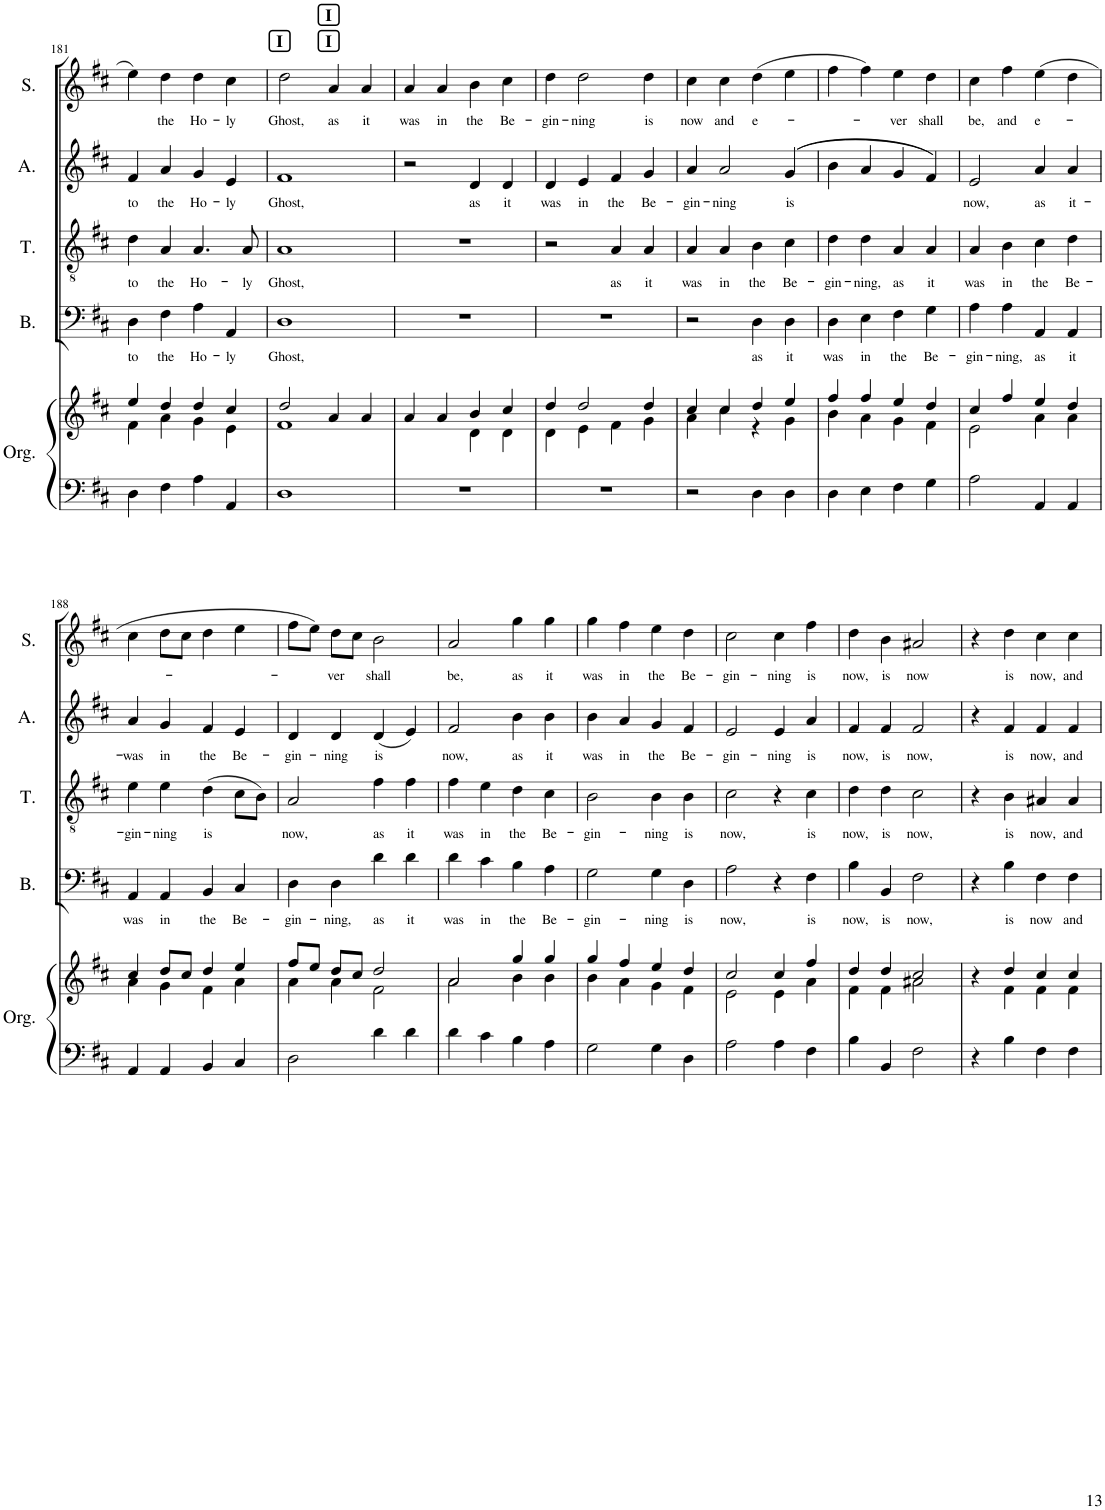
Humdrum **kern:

**kern	**kern	**kern	**text	**kern	**text	**kern	**text	**kern	**text
*part5	*part5	*part4	*part4	*part3	*part3	*part2	*part2	*part1	*part1
*staff6	*staff5	*staff4	*staff4	*staff3	*staff3	*staff2	*staff2	*staff1	*staff1
*I"Organ	*	*I"Bass	*	*I"Tenor	*	*I"Alto	*	*I"Soprano I	*
*I'Org.	*	*I'B.	*	*I'T.	*	*I'A.	*	*I'S.	*
!!LO:PB:g=z
*clefF4	*clefG2	*clefF4	*	*clefGv2	*	*clefG2	*	*clefG2	*
*k[f#c#]	*k[f#c#]	*k[f#c#]	*	*k[f#c#]	*	*k[f#c#]	*	*k[f#c#]	*
*M4/4	*M4/4	*M4/4	*	*M4/4	*	*M4/4	*	*M4/4	*
*met(c|)	*met(c|)	*met(c|)	*	*met(c|)	*	*met(c|)	*	*met(c|)	*
=181	=181	=181	=181	=181	=181	=181	=181	=181	=181
*	*^	*	*	*	*	*	*	*	*
!	!	!	!	!LO:LY:b	!	!LO:LY:b	!	!LO:LY:b	!	!
4D\	4ee/	4f#\	4D\	to	4d\	to	4f#/	to	4ee\	.
!	!	!	!	!LO:LY:b	!	!LO:LY:b	!	!LO:LY:b	!	!LO:LY:b
4F#\	4dd/	4a\	4F#\	the	4A/	the	4a/	the	4dd\	the
!	!	!	!	!LO:LY:b	!	!LO:LY:b	!	!LO:LY:b	!	!LO:LY:b
4A\	4dd/	4g\	4A\	Ho-	4.A/	Ho-	4g/	Ho-	4dd\	Ho-
!	!	!	!	!LO:LY:b	!	!	!	!LO:LY:b	!	!LO:LY:b
4AA/	4cc#/	4e\	4AA/	-ly	.	.	4e/	-ly	4cc#\	-ly
!	!	!	!	!	!	!LO:LY:b	!	!	!	!
.	.	.	.	.	8A/	-ly	.	.	.	.
=182	=182	=182	=182	=182	=182	=182	=182	=182	=182	=182
!	!	!	!	!	!	!	!	!	!LO:TX:a:B:t=I	!
!	!	!	!	!LO:LY:b	!	!LO:LY:b	!	!LO:LY:b	!	!LO:LY:b
1D	2dd/	1f#	1D	Ghost,	1A	Ghost,	1f#	Ghost,	2dd\	Ghost,
!	!	!	!	!	!	!	!	!	!LO:TX:a:B:t=I	!
!	!	!	!	!	!	!	!	!	!LO:TX:a:B:t=I	!
!	!	!	!	!	!	!	!	!	!	!LO:LY:b
.	4a/	.	.	.	.	.	.	.	4a/	as
!	!	!	!	!	!	!	!	!	!	!LO:LY:b
.	4a/	.	.	.	.	.	.	.	4a/	it
=183	=183	=183	=183	=183	=183	=183	=183	=183	=183	=183
!	!	!	!	!	!	!	!	!	!	!LO:LY:b
1r	4a/	2ryy	1r	.	1r	.	2r	.	4a/	was
!	!	!	!	!	!	!	!	!	!	!LO:LY:b
.	4a/	.	.	.	.	.	.	.	4a/	in
!	!	!	!	!	!	!	!	!LO:LY:b	!	!LO:LY:b
.	4b/	4d\	.	.	.	.	4d/	as	4b\	the
!	!	!	!	!	!	!	!	!LO:LY:b	!	!LO:LY:b
.	4cc#/	4d\	.	.	.	.	4d/	it	4cc#\	Be-
=184	=184	=184	=184	=184	=184	=184	=184	=184	=184	=184
!	!	!	!	!	!	!	!	!LO:LY:b	!	!LO:LY:b
1r	4dd/	4d\	1r	.	2r	.	4d/	was	4dd\	-gin-
!	!	!	!	!	!	!	!	!LO:LY:b	!	!LO:LY:b
.	2dd/	4e\	.	.	.	.	4e/	in	2dd\	-ning
!	!	!	!	!	!	!LO:LY:b	!	!LO:LY:b	!	!
.	.	4f#\	.	.	4A/	as	4f#/	the	.	.
!	!	!	!	!	!	!LO:LY:b	!	!LO:LY:b	!	!LO:LY:b
.	4dd/	4g\	.	.	4A/	it	4g/	Be-	4dd\	is
=185	=185	=185	=185	=185	=185	=185	=185	=185	=185	=185
!	!	!	!	!	!	!LO:LY:b	!	!LO:LY:b	!	!LO:LY:b
2r	4cc#/	4a\	2r	.	4A/	was	4a/	-gin-	4cc#\	now
!	!	!	!	!	!	!LO:LY:b	!	!LO:LY:b	!	!LO:LY:b
.	4cc#/	4cc#\	.	.	4A/	in	2a/	-ning	4cc#\	and
!	!	!	!	!LO:LY:b	!	!LO:LY:b	!	!	!	!LO:LY:b
4D\	4dd/	4r	4D\	as	4B\	the	.	.	(4dd\	e-
!	!	!	!	!LO:LY:b	!	!LO:LY:b	!	!LO:LY:b	!	!
4D\	4ee/	4g\	4D\	it	4c#\	Be-	((4g/	is	4ee\	.
=186	=186	=186	=186	=186	=186	=186	=186	=186	=186	=186
!	!	!	!	!LO:LY:b	!	!LO:LY:b	!	!	!	!
4D\	4ff#/	4b\	4D\	was	4d\	-gin-	4b\	.	4ff#\	.
!	!	!	!	!LO:LY:b	!	!LO:LY:b	!	!	!	!
4E\	4ff#/	4a\	4E\	in	4d\	-ning,	4a/	.	4ff#\)	.
!	!	!	!	!LO:LY:b	!	!LO:LY:b	!	!	!	!LO:LY:b
4F#\	4ee/	4g\	4F#\	the	4A/	as	4g/	.	4ee\	-ver
!	!	!	!	!LO:LY:b	!	!LO:LY:b	!	!	!	!LO:LY:b
4G\	4dd/	4f#\	4G\	Be-	4A/	it	4f#/))	.	4dd\	shall
=187	=187	=187	=187	=187	=187	=187	=187	=187	=187	=187
!	!	!	!	!LO:LY:b	!	!LO:LY:b	!	!LO:LY:b	!	!LO:LY:b
2A\	4cc#/	2e\	4A\	-gin-	4A/	was	2e/	now,	4cc#\	be,
!	!	!	!	!LO:LY:b	!	!LO:LY:b	!	!	!	!LO:LY:b
.	4ff#/	.	4A\	-ning,	4B\	in	.	.	4ff#\	and
!	!	!	!	!LO:LY:b	!	!LO:LY:b	!	!LO:LY:b	!	!LO:LY:b
4AA/	4ee/	4a\	4AA/	as	4c#\	the	4a/	as	(4ee\	e-
!	!	!	!	!LO:LY:b	!	!LO:LY:b	!	!LO:LY:b	!	!
4AA/	4dd/	4a\	4AA/	it	4d\	Be-	4a/	it-	4dd\	.
!!LO:LB:g=z
=188	=188	=188	=188	=188	=188	=188	=188	=188	=188	=188
!	!	!	!	!LO:LY:b	!	!LO:LY:b	!	!LO:LY:b	!	!
4AA/	4cc#/	4a\	4AA/	was	4e\	-gin-	4a/	-was	4cc#\	.
!	!	!	!	!LO:LY:b	!	!LO:LY:b	!	!LO:LY:b	!	!
4AA/	8dd/L	4g\	4AA/	in	4e\	-ning	4g/	in	8dd\L	.
.	8cc#/J	.	.	.	.	.	.	.	8cc#\J	.
!	!	!	!	!LO:LY:b	!	!LO:LY:b	!	!LO:LY:b	!	!
4BB/	4dd/	4f#\	4BB/	the	(4d\	is	4f#/	the	4dd\	.
!	!	!	!	!LO:LY:b	!	!	!	!LO:LY:b	!	!
4C#/	4ee/	4a\	4C#/	Be-	8c#\L	.	4e/	Be-	4ee\	.
.	.	.	.	.	8B\J)	.	.	.	.	.
=189	=189	=189	=189	=189	=189	=189	=189	=189	=189	=189
!	!	!	!	!LO:LY:b	!	!LO:LY:b	!	!LO:LY:b	!	!
2D\	8ff#/L	4a\	4D\	-gin-	2A/	now,	4d/	-gin-	8ff#\L	.
.	8ee/J	.	.	.	.	.	.	.	8ee\J)	.
!	!	!	!	!LO:LY:b	!	!	!	!LO:LY:b	!	!LO:LY:b
.	8dd/L	4a\	4D\	-ning,	.	.	4d/	-ning	8dd\L	-ver
.	8cc#/J	.	.	.	.	.	.	.	8cc#\J	.
!	!	!	!	!LO:LY:b	!	!LO:LY:b	!	!LO:LY:b	!	!LO:LY:b
4d\	2dd/	2f#\	4d\	as	4f#\	as	(4d/	is	2b\	shall
!	!	!	!	!LO:LY:b	!	!LO:LY:b	!	!	!	!
4d\	.	.	4d\	it	4f#\	it	4e/)	.	.	.
=190	=190	=190	=190	=190	=190	=190	=190	=190	=190	=190
!	!	!	!	!LO:LY:b	!	!LO:LY:b	!	!LO:LY:b	!	!LO:LY:b
4d\	2a/	2a\	4d\	was	4f#\	was	2f#/	now,	2a/	be,
!	!	!	!	!LO:LY:b	!	!LO:LY:b	!	!	!	!
4c#\	.	.	4c#\	in	4e\	in	.	.	.	.
!	!	!	!	!LO:LY:b	!	!LO:LY:b	!	!LO:LY:b	!	!LO:LY:b
4B\	4gg/	4b\	4B\	the	4d\	the	4b\	as	4gg\	as
!	!	!	!	!LO:LY:b	!	!LO:LY:b	!	!LO:LY:b	!	!LO:LY:b
4A\	4gg/	4b\	4A\	Be-	4c#\	Be-	4b\	it	4gg\	it
=191	=191	=191	=191	=191	=191	=191	=191	=191	=191	=191
!	!	!	!	!LO:LY:b	!	!LO:LY:b	!	!LO:LY:b	!	!LO:LY:b
2G\	4gg/	4b\	2G\	-gin-	2B\	-gin-	4b\	was	4gg\	was
!	!	!	!	!	!	!	!	!LO:LY:b	!	!LO:LY:b
.	4ff#/	4a\	.	.	.	.	4a/	in	4ff#\	in
!	!	!	!	!LO:LY:b	!	!LO:LY:b	!	!LO:LY:b	!	!LO:LY:b
4G\	4ee/	4g\	4G\	-ning	4B\	-ning	4g/	the	4ee\	the
!	!	!	!	!LO:LY:b	!	!LO:LY:b	!	!LO:LY:b	!	!LO:LY:b
4D\	4dd/	4f#\	4D\	is	4B\	is	4f#/	Be-	4dd\	Be-
=192	=192	=192	=192	=192	=192	=192	=192	=192	=192	=192
!	!	!	!	!LO:LY:b	!	!LO:LY:b	!	!LO:LY:b	!	!LO:LY:b
2A\	2cc#/	2e\	2A\	now,	2c#\	now,	2e/	-gin-	2cc#\	-gin-
!	!	!	!	!	!	!	!	!LO:LY:b	!	!LO:LY:b
4A\	4cc#/	4e\	4r	.	4r	.	4e/	-ning	4cc#\	-ning
!	!	!	!	!LO:LY:b	!	!LO:LY:b	!	!LO:LY:b	!	!LO:LY:b
4F#\	4ff#/	4a\	4F#\	is	4c#\	is	4a/	is	4ff#\	is
=193	=193	=193	=193	=193	=193	=193	=193	=193	=193	=193
!	!	!	!	!LO:LY:b	!	!LO:LY:b	!	!LO:LY:b	!	!LO:LY:b
4B\	4dd/	4f#\	4B\	now,	4d\	now,	4f#/	now,	4dd\	now,
!	!	!	!	!LO:LY:b	!	!LO:LY:b	!	!LO:LY:b	!	!LO:LY:b
4BB/	4dd/	4f#\	4BB/	is	4d\	is	4f#/	is	4b\	is
!	!	!	!	!LO:LY:b	!	!LO:LY:b	!	!LO:LY:b	!	!LO:LY:b
2F#\	2cc#/	2a#X\	2F#\	now,	2c#\	now,	2f#/	now,	2a#X/	now
=194	=194	=194	=194	=194	=194	=194	=194	=194	=194	=194
4r	4r	4ryy	4r	.	4r	.	4r	.	4r	.
!	!	!	!	!LO:LY:b	!	!LO:LY:b	!	!LO:LY:b	!	!LO:LY:b
4B\	4dd/	4f#\	4B\	is	4B\	is	4f#/	is	4dd\	is
!	!	!	!	!LO:LY:b	!	!LO:LY:b	!	!LO:LY:b	!	!LO:LY:b
4F#\	4cc#/	4f#\	4F#\	now	4A#X/	now,	4f#/	now,	4cc#\	now,
!	!	!	!	!LO:LY:b	!	!LO:LY:b	!	!LO:LY:b	!	!LO:LY:b
4F#\	4cc#/	4f#\	4F#\	and	4A#/	and	4f#/	and	4cc#\	and
*	*v	*v	*	*	*	*	*	*	*	*
=	=	=	=	=	=	=	=	=	=
*-	*-	*-	*-	*-	*-	*-	*-	*-	*-
